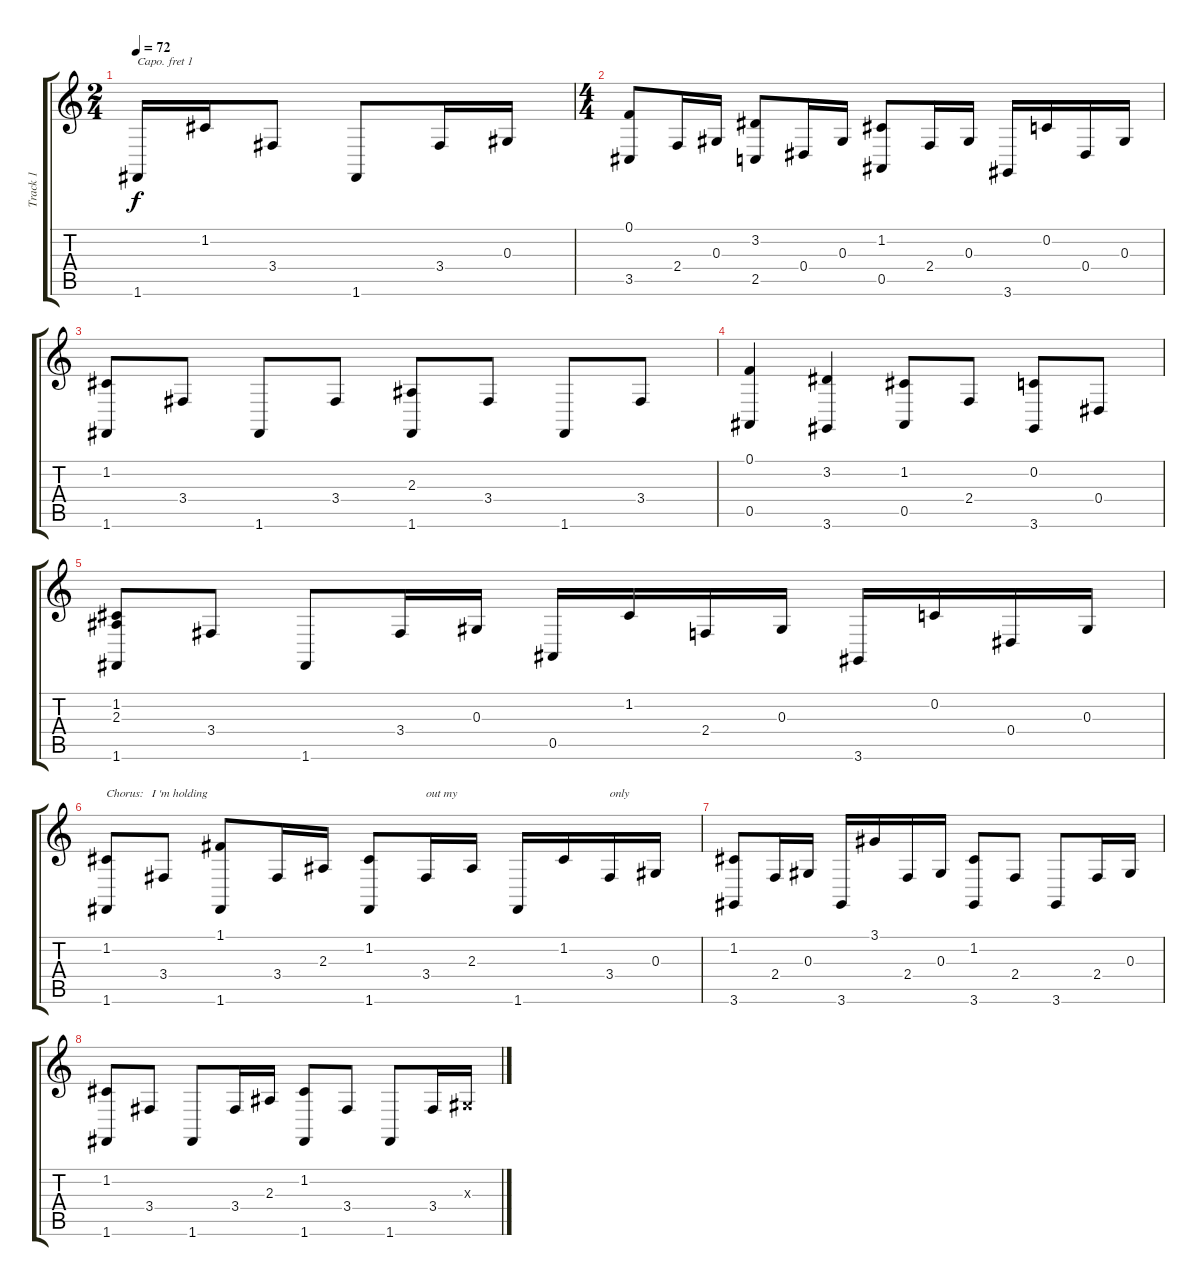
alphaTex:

\track ("Track 1" "Track 1") {instrument acousticgrandpiano}
\staff {score tabs}
\capo 1
\tuning (E4 B3 G3 D3 A2 E2) {hide}
\ts (2 4)
\tempo 72
\clef g2
\ks c
1.6.16{dy f} 1.2.16 3.4.8 1.6.8 3.4.16 0.3.16 |
\ts (4 4)
(0.1 3.5).8 2.4.16 0.3.16 (3.2 2.5).8 0.4.16 0.3.16 (1.2 0.5).8 2.4.16 0.3.16 3.6.16 0.2.16 0.4.16 0.3.16 |
(1.2 1.6).8 3.4.8 1.6.8 3.4.8 (2.3 1.6).8 3.4.8 1.6.8 3.4.8 |
(0.1 0.5).4 (3.2 3.6).4 (1.2 0.5).8 2.4.8 (0.2 3.6).8 0.4.8 |
(1.2 2.3 1.6).8 3.4.8 1.6.8 3.4.16 0.3.16 0.5.16 1.2.16 2.4.16 0.3.16 3.6.16 0.2.16 0.4.16 0.3.16 |
(1.2 1.6).8{txt "Chorus:   I 'm holding"} 3.4.8 (1.1 1.6).8 3.4.16 2.3.16 (1.2 1.6).8 3.4.16{txt "out my "} 2.3.16 1.6.16 1.2.16 3.4.16{txt "only"} 0.3.16 |
(1.2 3.6).8 2.4.16 0.3.16 3.6.16 3.1.16 2.4.16 0.3.16 (1.2 3.6).8 2.4.8 3.6.8 2.4.16 0.3.16 |
(1.2 1.6).8 3.4.8 1.6.8 3.4.16 2.3.16 (1.2 1.6).8 3.4.8 1.6.8 3.4.16 0.3{x}.16
